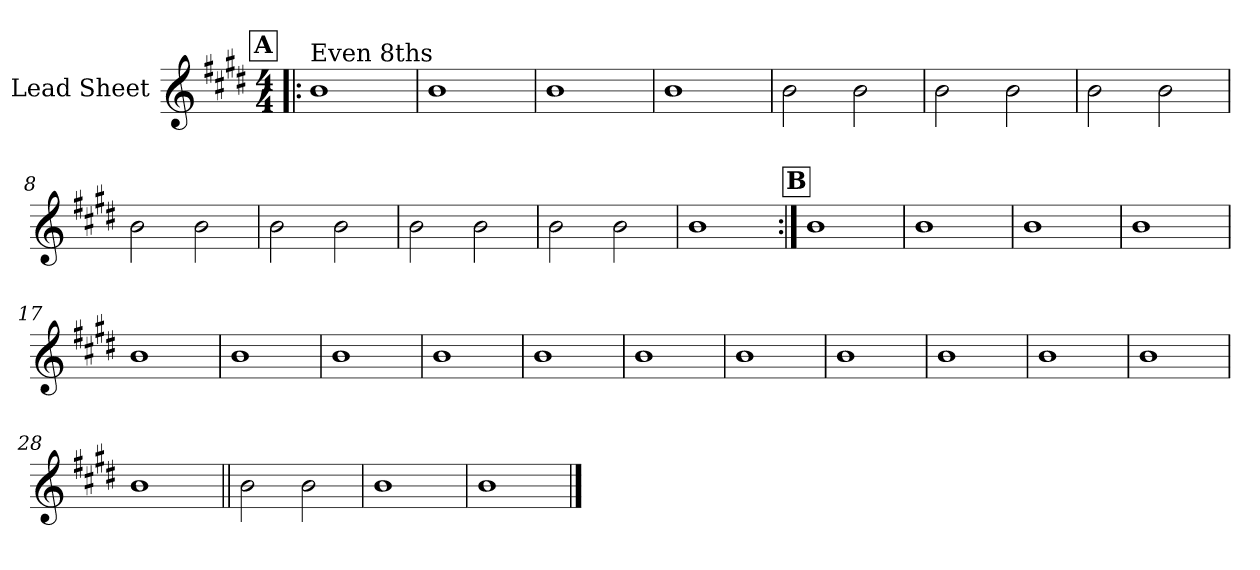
**kern
*part1
*staff1
*I"Lead Sheet
*clefG2
*k[f#c#g#d#]
*E:
*M4/4
!!LO:REH:place=s1:a:fs=14:t=A
=1!|:
!LO:TX:a:t=Even 8ths
1b
=2
1b
=3
1b
=4
1b
!!LO:LB:g=z
=5
2b\
2b\
=6
2b\
2b\
=7
2b\
2b\
=8
2b\
2b\
!!LO:LB:g=z
=9
2b\
2b\
=10
2b\
2b\
=11
2b\
2b\
=12
1b
!!LO:LB:g=z
!!LO:REH:place=s1:a:fs=14:t=B
=13:|!
1b
=14
1b
=15
1b
=16
1b
!!LO:LB:g=z
=17
1b
=18
1b
=19
1b
=20
1b
!!LO:LB:g=z
=21
1b
=22
1b
=23
1b
=24
1b
!!LO:LB:g=z
=25
1b
=26
1b
=27
1b
=28
1b
!!LO:LB:g=z
=29||
2b\
2b\
=30
1b
=31
1b
==
*-
